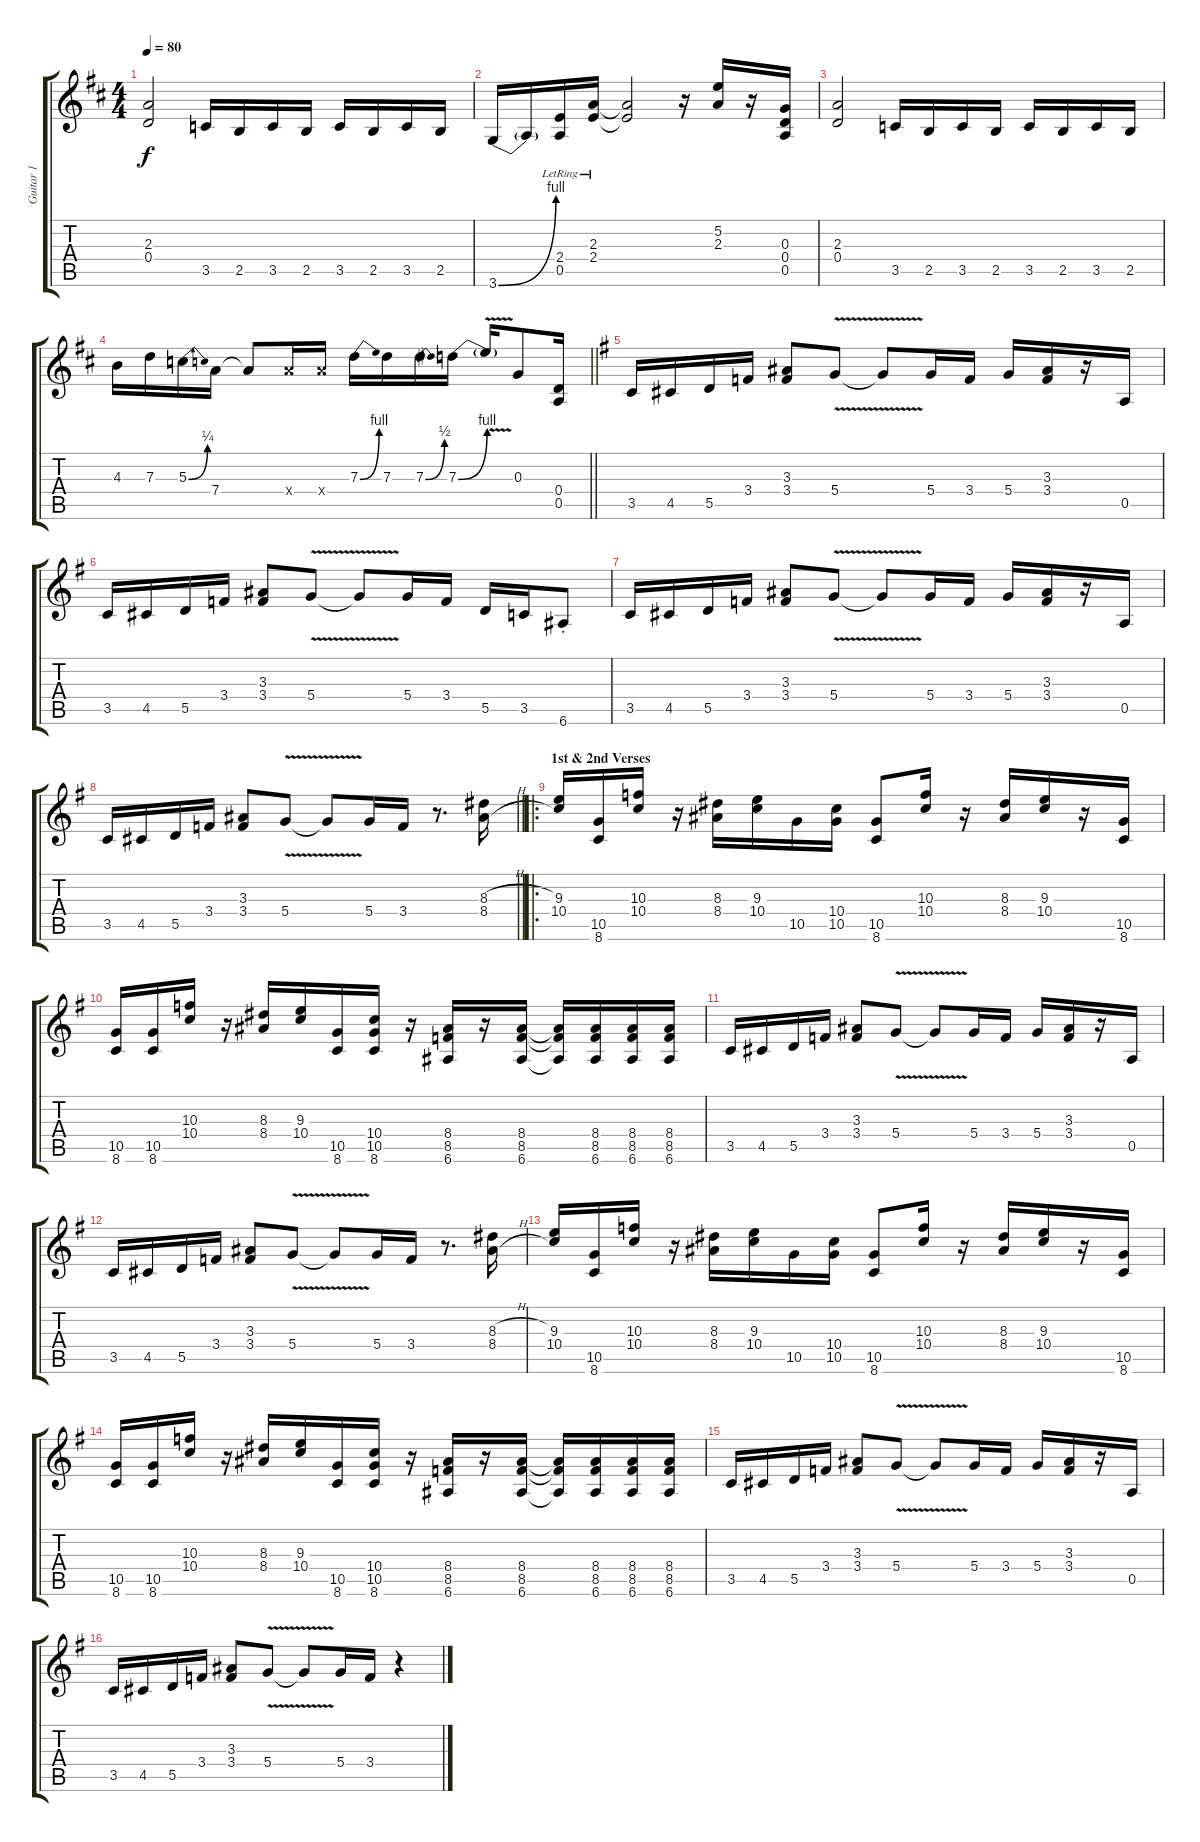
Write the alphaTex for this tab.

\track ("Guitar 1" "Guitar 1") {instrument overdrivenguitar}
\staff {score tabs}
\tuning (E4 B3 G3 D3 A2 E2) {hide}
\ts (4 4)
\tempo 80
\clef g2
\ks d
(2.3 0.4).2{dy f instrument overdrivenguitar} 3.5.16 2.5.16 3.5.16 2.5.16 3.5.16 2.5.16 3.5.16 2.5.16 |
3.6{be (bend 0 0 60 4)}.16 3.6{t}.16 (2.4{lr} 0.5{lr}).16 (2.3{lr} 2.4{lr}).16 (2.3{t} 2.4{t}).2 r.16 (5.2 2.3).16 r.16 (0.3 0.4 0.5).16 |
(2.3 0.4).2 3.5.16 2.5.16 3.5.16 2.5.16 3.5.16 2.5.16 3.5.16 2.5.16 |
\barLineRight lightlight
4.3.16 7.3.16 5.3{be (bend 0 0 60 1)}.16 7.4.16 7.4{t}.8 7.4{x}.16 7.4{x}.16 7.3{be (bend 0 0 60 4)}.16 7.3.16 7.3{be (bend 0 0 60 2)}.16 7.3{be (bend 0 0 60 4)}.16 7.3{v t}.16 0.3.8 (0.4 0.5).16 |
\ks g
3.5.16 4.5.16 5.5.16 3.4.16 (3.3 3.4).8 5.4{v}.8 5.4{v t}.8 5.4.16 3.4.16 5.4.16 (3.3 3.4).16 r.16 0.5.16 |
3.5.16 4.5.16 5.5.16 3.4.16 (3.3 3.4).8 5.4{v}.8 5.4{v t}.8 5.4.16 3.4.16 5.5.16 3.5.16 6.6{st}.8 |
3.5.16 4.5.16 5.5.16 3.4.16 (3.3 3.4).8 5.4{v}.8 5.4{v t}.8 5.4.16 3.4.16 5.4.16 (3.3 3.4).16 r.16 0.5.16 |
\barLineRight lightlight
3.5.16 4.5.16 5.5.16 3.4.16 (3.3 3.4).8 5.4{v}.8 5.4{v t}.8 5.4.16 3.4.16 r.8{d} (8.3{h} 8.4{h}).16 |
\ro
\section ("" "1st & 2nd Verses")
(9.3 10.4).16 (10.5 8.6).16 (10.3 10.4).16 r.16 (8.3 8.4).16 (9.3 10.4).16 10.5.16 (10.4 10.5).16 (10.5 8.6).8 (10.3 10.4).16 r.16 (8.3 8.4).16 (9.3 10.4).16 r.16 (10.5 8.6).16 |
(10.5 8.6).16 (10.5 8.6).16 (10.3 10.4).16 r.16 (8.3 8.4).16 (9.3 10.4).16 (10.5 8.6).16 (10.4 10.5 8.6).16 r.16 (8.4 8.5 6.6).16 r.16 (8.4 8.5 6.6).16 (8.4{t} 8.5{t} 6.6{t}).16 (8.4 8.5 6.6).16 (8.4 8.5 6.6).16 (8.4 8.5 6.6).16 |
3.5.16 4.5.16 5.5.16 3.4.16 (3.3 3.4).8 5.4{v}.8 5.4{v t}.8 5.4.16 3.4.16 5.4.16 (3.3 3.4).16 r.16 0.5.16 |
3.5.16 4.5.16 5.5.16 3.4.16 (3.3 3.4).8 5.4{v}.8 5.4{v t}.8 5.4.16 3.4.16 r.8{d} (8.3{h} 8.4{h}).16 |
(9.3 10.4).16 (10.5 8.6).16 (10.3 10.4).16 r.16 (8.3 8.4).16 (9.3 10.4).16 10.5.16 (10.4 10.5).16 (10.5 8.6).8 (10.3 10.4).16 r.16 (8.3 8.4).16 (9.3 10.4).16 r.16 (10.5 8.6).16 |
(10.5 8.6).16 (10.5 8.6).16 (10.3 10.4).16 r.16 (8.3 8.4).16 (9.3 10.4).16 (10.5 8.6).16 (10.4 10.5 8.6).16 r.16 (8.4 8.5 6.6).16 r.16 (8.4 8.5 6.6).16 (8.4{t} 8.5{t} 6.6{t}).16 (8.4 8.5 6.6).16 (8.4 8.5 6.6).16 (8.4 8.5 6.6).16 |
3.5.16 4.5.16 5.5.16 3.4.16 (3.3 3.4).8 5.4{v}.8 5.4{v t}.8 5.4.16 3.4.16 5.4.16 (3.3 3.4).16 r.16 0.5.16 |
3.5.16 4.5.16 5.5.16 3.4.16 (3.3 3.4).8 5.4{v}.8 5.4{v t}.8 5.4.16 3.4.16 r.4
